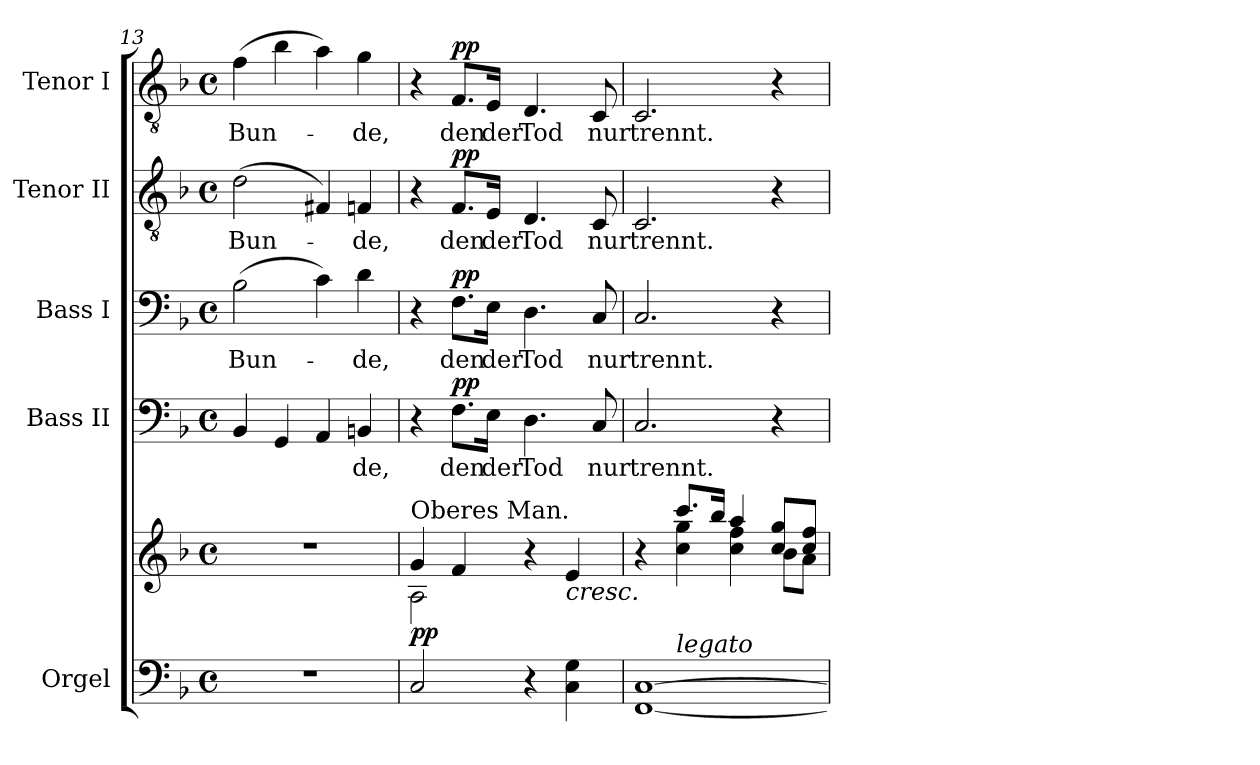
**kern	**kern	**dynam	**kern	**text	**dynam	**kern	**text	**dynam	**kern	**text	**dynam	**kern	**text	**dynam
*part5	*part5	*part5	*part4	*part4	*part4	*part3	*part3	*part3	*part2	*part2	*part2	*part1	*part1	*part1
*staff6	*staff5	*staff5/6	*staff4	*staff4	*staff4	*staff3	*staff3	*staff3	*staff2	*staff2	*staff2	*staff1	*staff1	*staff1
*I"Orgel	*	*	*I"Bass II	*	*	*I"Bass I	*	*	*I"Tenor II	*	*	*I"Tenor I	*	*
*I'Org.	*	*	*I'B.	*	*	*I'B.	*	*	*I'T.	*	*	*I'T.	*	*
*clefF4	*clefG2	*	*clefF4	*	*	*clefF4	*	*	*clefGv2	*	*	*clefGv2	*	*
*	*	*	*	*	*	*	*	*	*ITrd7c12	*	*	*ITrd7c12	*	*
*k[b-]	*k[b-]	*	*k[b-]	*	*	*k[b-]	*	*	*k[b-]	*	*	*k[b-]	*	*
*F:	*F:	*	*F:	*	*	*F:	*	*	*F:	*	*	*F:	*	*
*M4/4	*M4/4	*	*M4/4	*	*	*M4/4	*	*	*M4/4	*	*	*M4/4	*	*
*met(c)	*met(c)	*	*met(c)	*	*	*met(c)	*	*	*met(c)	*	*	*met(c)	*	*
=13	=13	=13	=13	=13	=13	=13	=13	=13	=13	=13	=13	=13	=13	=13
!	!	!	!	!	!	!	!LO:LY:b:color=#000000	!	!	!	!	!	!	!
!	!	!	!	!	!	!	!	!	!	!LO:LY:b:color=#000000	!	!	!	!
!	!	!	!	!	!	!	!	!	!	!	!	!	!LO:LY:b:color=#000000	!
1r	1r	.	4BB-i/	.	.	(2B-i\	Bun-	.	(2Di\	Bun-	.	(4Fi\	Bun-	.
.	.	.	4GGi/	.	.	.	.	.	.	.	.	4B-i\	.	.
.	.	.	4AAi/	.	.	4ci\)	.	.	4FF#Xi/)	.	.	4Ai\)	.	.
!	!	!	!	!LO:LY:b:color=#000000	!	!	!	!	!	!	!	!	!	!
!	!	!	!	!	!	!	!LO:LY:b:color=#000000	!	!	!	!	!	!	!
!	!	!	!	!	!	!	!	!	!	!LO:LY:b:color=#000000	!	!	!	!
!	!	!	!	!	!	!	!	!	!	!	!	!	!LO:LY:b:color=#000000	!
.	.	.	4BBni/	-de,	.	4di\	-de,	.	4FFni/	-de,	.	4Gi\	-de,	.
=14	=14	=14	=14	=14	=14	=14	=14	=14	=14	=14	=14	=14	=14	=14
*	*^	*	*	*	*	*	*	*	*	*	*	*	*	*
!	!LO:TX:a:t=Oberes Man.	!	!	!	!	!	!	!	!	!	!	!	!	!	!
2Ci/	4gi/	2Ai\	pp	4r	.	.	4r	.	.	4r	.	.	4r	.	.
!	!	!	!	!	!LO:LY:b:color=#000000	!	!	!	!	!	!	!	!	!	!
!	!	!	!	!	!	!	!	!LO:LY:b:color=#000000	!	!	!	!	!	!	!
!	!	!	!	!	!	!	!	!	!	!	!LO:LY:b:color=#000000	!	!	!	!
!	!	!	!	!	!	!	!	!	!	!	!	!	!	!LO:LY:b:color=#000000	!
.	4fi/	.	.	8.Fi\L	den	pp	8.Fi\L	den	pp	8.FFi/L	den	pp	8.FFi/L	den	pp
!	!	!	!	!	!LO:LY:b:color=#000000	!	!	!	!	!	!	!	!	!	!
!	!	!	!	!	!	!	!	!LO:LY:b:color=#000000	!	!	!	!	!	!	!
!	!	!	!	!	!	!	!	!	!	!	!LO:LY:b:color=#000000	!	!	!	!
!	!	!	!	!	!	!	!	!	!	!	!	!	!	!LO:LY:b:color=#000000	!
.	.	.	.	16Ei\Jk	der	.	16Ei\Jk	der	.	16EEi/Jk	der	.	16EEi/Jk	der	.
!	!	!	!	!	!LO:LY:b:color=#000000	!	!	!	!	!	!	!	!	!	!
!	!	!	!	!	!	!	!	!LO:LY:b:color=#000000	!	!	!	!	!	!	!
!	!	!	!	!	!	!	!	!	!	!	!LO:LY:b:color=#000000	!	!	!	!
!	!	!	!	!	!	!	!	!	!	!	!	!	!	!LO:LY:b:color=#000000	!
4r	4r	2ryy	.	4.Di\	Tod	.	4.Di\	Tod	.	4.DDi/	Tod	.	4.DDi/	Tod	.
!	!LO:TX:b:i:t=cresc.	!	!	!	!	!	!	!	!	!	!	!	!	!	!
4Ci\ 4Gi	4ei/	.	.	.	.	.	.	.	.	.	.	.	.	.	.
!	!	!	!	!	!LO:LY:b:color=#000000	!	!	!	!	!	!	!	!	!	!
!	!	!	!	!	!	!	!	!LO:LY:b:color=#000000	!	!	!	!	!	!	!
!	!	!	!	!	!	!	!	!	!	!	!LO:LY:b:color=#000000	!	!	!	!
!	!	!	!	!	!	!	!	!	!	!	!	!	!	!LO:LY:b:color=#000000	!
.	.	.	.	8Ci/	nur	.	8Ci/	nur	.	8CCi/	nur	.	8CCi/	nur	.
=15	=15	=15	=15	=15	=15	=15	=15	=15	=15	=15	=15	=15	=15	=15	=15
!	!	!	!	!	!LO:LY:b:color=#000000	!	!	!	!	!	!	!	!	!	!
!	!	!	!	!	!	!	!	!LO:LY:b:color=#000000	!	!	!	!	!	!	!
!	!	!	!	!	!	!	!	!	!	!	!LO:LY:b:color=#000000	!	!	!	!
!	!	!	!	!	!	!	!	!	!	!	!	!	!	!LO:LY:b:color=#000000	!
*^	*	*	*	*	*	*	*	*	*	*	*	*	*	*	*
[1FFi [1Ci	4ryy	4r	4ryy	.	2.Ci/	trennt.	.	2.Ci/	trennt.	.	2.CCi/	trennt.	.	2.CCi/	trennt.	.
!	!LO:TX:a:i:t=legato	!	!	!	!	!	!	!	!	!	!	!	!	!	!	!
.	2.ryy	8.ccci/L	4cci\ 4ggi	.	.	.	.	.	.	.	.	.	.	.	.	.
.	.	16bb-i/Jk	.	.	.	.	.	.	.	.	.	.	.	.	.	.
.	.	4aai/	4cci\ 4ffi	.	.	.	.	.	.	.	.	.	.	.	.	.
.	.	8cci/ 8ggiL	8b-i\L	.	4r	.	.	4r	.	.	4r	.	.	4r	.	.
.	.	8cci/ 8ffiJ	8ai\J	.	.	.	.	.	.	.	.	.	.	.	.	.
*v	*v	*	*	*	*	*	*	*	*	*	*	*	*	*	*	*
*	*v	*v	*	*	*	*	*	*	*	*	*	*	*	*	*
=	=	=	=	=	=	=	=	=	=	=	=	=	=	=
*-	*-	*-	*-	*-	*-	*-	*-	*-	*-	*-	*-	*-	*-	*-
